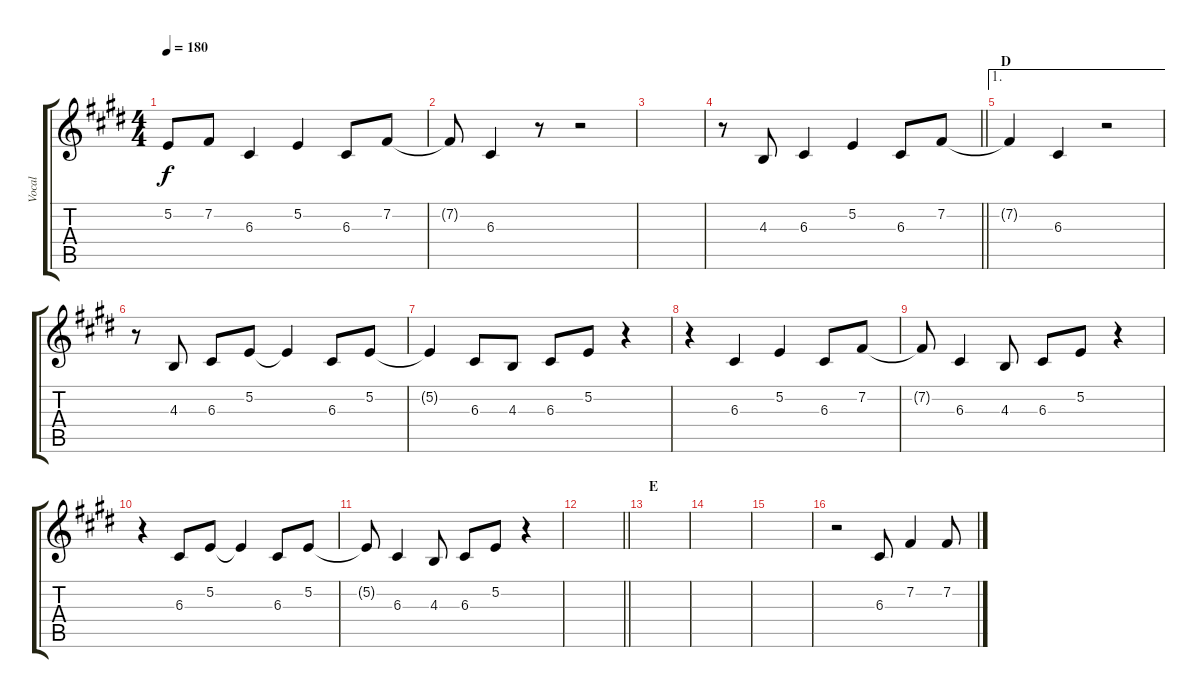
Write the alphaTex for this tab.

\track ("Vocal" "Vocal") {instrument clarinet}
\staff {score tabs}
\tuning (E4 B3 G3 D3 A2 E2) {hide}
\ts (4 4)
\tempo 180
\clef g2
\ks e
5.2{t}.8{dy f} 7.2.8 6.3.4 5.2.4 6.3.8 7.2.8 |
7.2{t}.8 6.3.4 r.8 r.2 |
|
\barLineRight lightlight
r.8 4.3.8 6.3.4 5.2.4 6.3.8 7.2.8 |
\ae 1
\section ("" "D")
7.2{t}.4 6.3.4 r.2 |
r.8 4.3.8 6.3.8 5.2.8 5.2{t}.4 6.3.8 5.2.8 |
5.2{t}.4 6.3.8 4.3.8 6.3.8 5.2.8 r.4 |
r.4 6.3.4 5.2.4 6.3.8 7.2.8 |
7.2{t}.8 6.3.4 4.3.8 6.3.8 5.2.8 r.4 |
r.4 6.3.8 5.2.8 5.2{t}.4 6.3.8 5.2.8 |
5.2{t}.8 6.3.4 4.3.8 6.3.8 5.2.8 r.4 |
\barLineRight lightlight
|
\section ("" "E")
|
|
|
r.2 6.3.8 7.2.4 7.2.8
